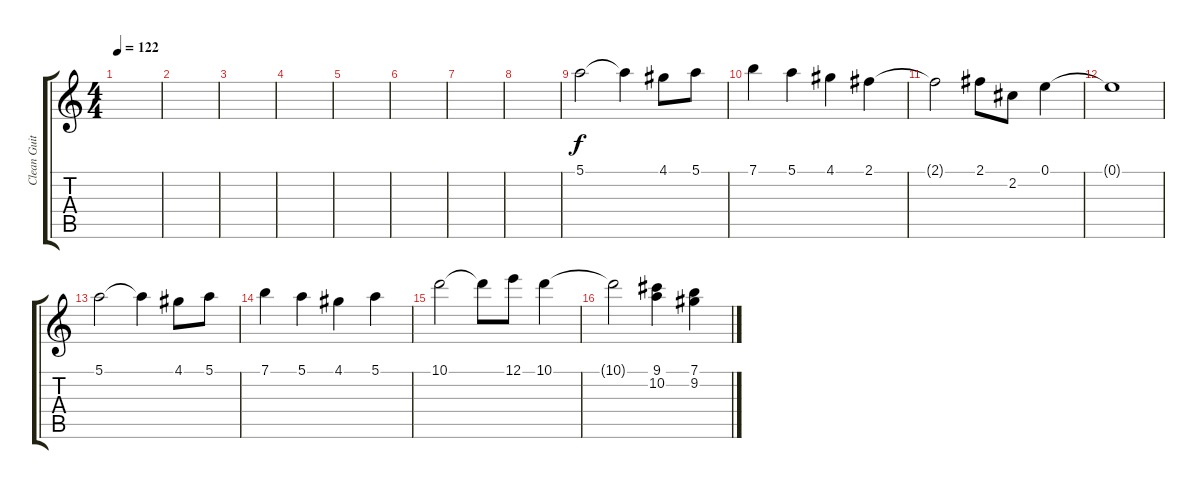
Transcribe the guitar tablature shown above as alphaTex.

\track ("Clean Guitar" "Clean Guit") {instrument electricguitarclean}
\staff {score tabs}
\tuning (E4 B3 G3 D3 A2 E2) {hide}
\ts (4 4)
\tempo 122
\clef g2
\ks c
|
|
|
|
|
|
|
|
5.1.2 5.1{t}.4 4.1.8 5.1.8 |
7.1.4 5.1.4 4.1.4 2.1.4 |
2.1{t}.2 2.1.8 2.2.8 0.1.4 |
0.1{t}.1 |
5.1.2 5.1{t}.4 4.1.8 5.1.8 |
7.1.4 5.1.4 4.1.4 5.1.4 |
10.1.2 10.1{t}.8 12.1.8 10.1.4 |
10.1{t}.2 (9.1 10.2).4 (7.1 9.2).4
